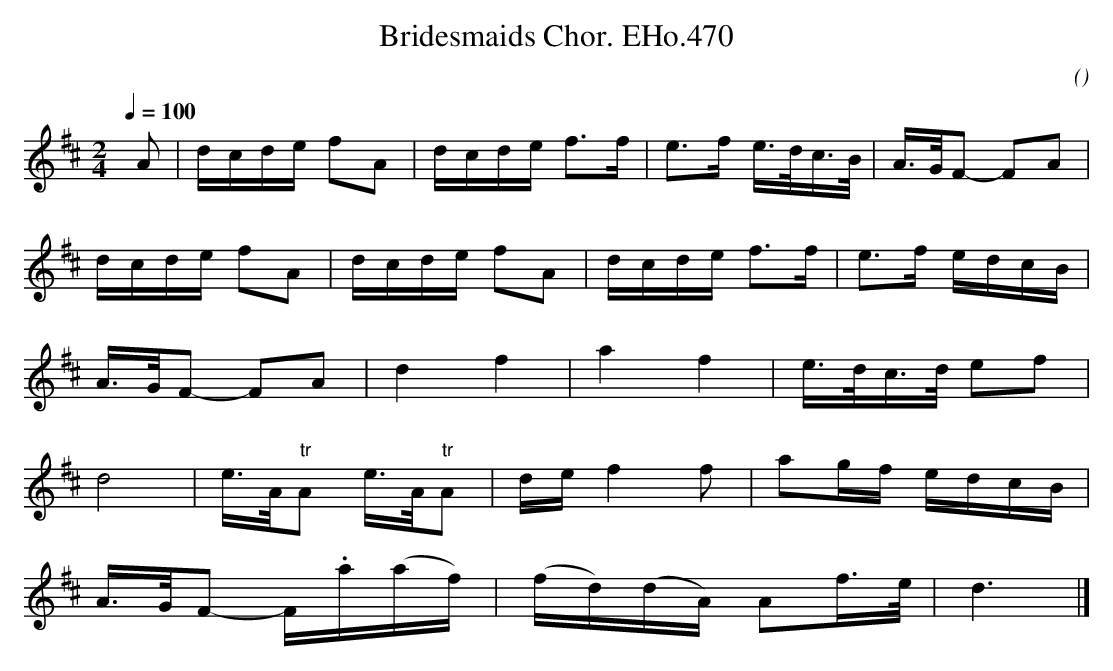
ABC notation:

X:1
T:Bridesmaids Chor. EHo.470
M:2/4
L:1/8
Q:1/4=100
C:
O:
K:D
yA | d/c/d/e/ fA | d/c/d/e/ f>f |e>f e/>d/c/>B/ | A/>G/F -FA |
d/c/d/e/ fA | d/c/d/e/ fA | d/c/d/e/ f>f | e>f e/d/c/B/ |
A/>G/F- FA | d2f2 | a2f2 | e/>d/c/>d/ ef |
d4 | e/>A/"tr"A e/>A/"tr"A | d/e/f2f | ag/f/ e/d/c/B/ |
A/>G/F -F/.a/(a/f/) | (f/d/)(d/A/) Af/>e/ | d3 |]
